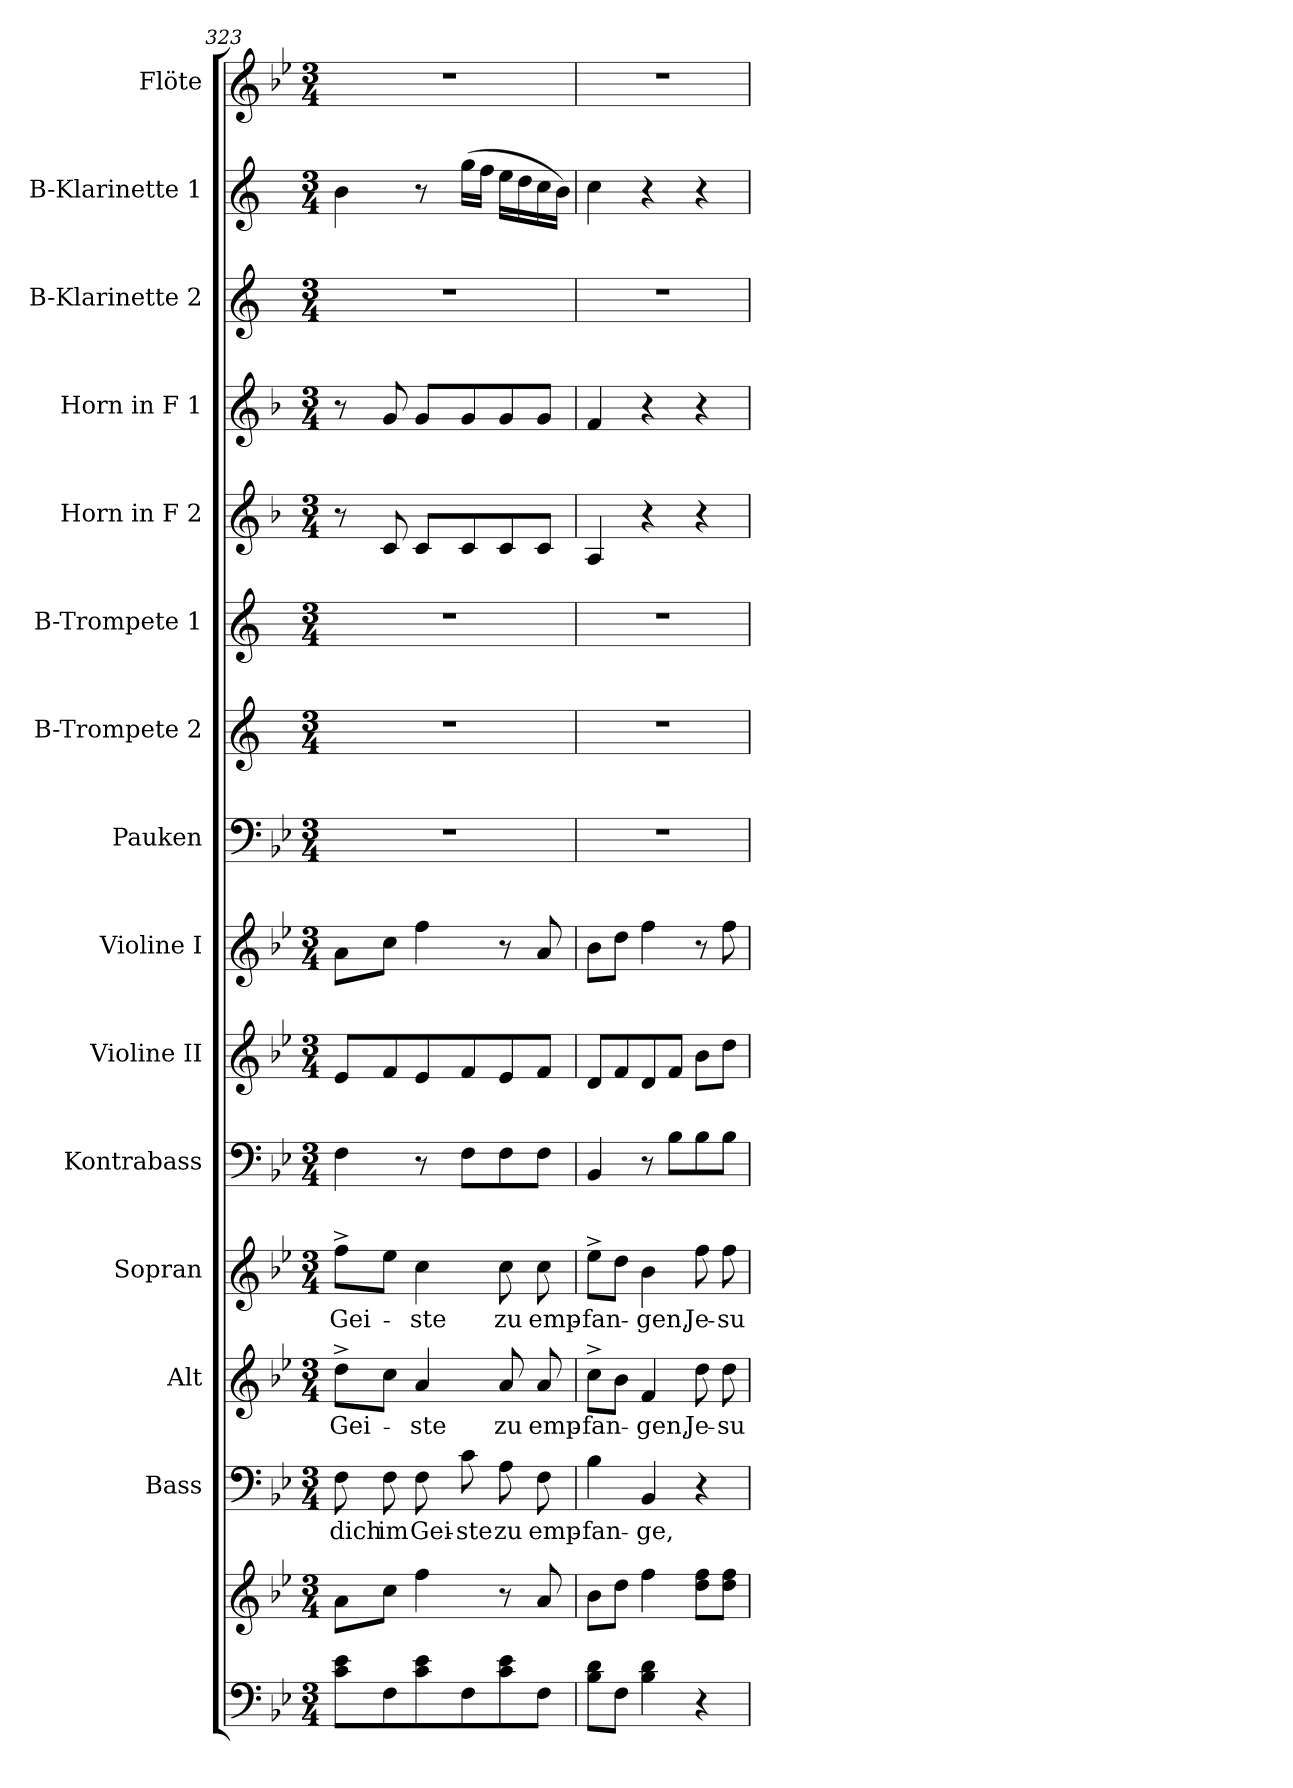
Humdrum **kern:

**kern	**kern	**kern	**text	**kern	**text	**kern	**text	**kern	**kern	**kern	**kern	**kern	**kern	**kern	**kern	**kern	**kern	**kern
*part15	*part15	*part14	*part14	*part13	*part13	*part12	*part12	*part11	*part10	*part9	*part8	*part7	*part6	*part5	*part4	*part3	*part2	*part1
*staff16	*staff15	*staff14	*staff14	*staff13	*staff13	*staff12	*staff12	*staff11	*staff10	*staff9	*staff8	*staff7	*staff6	*staff5	*staff4	*staff3	*staff2	*staff1
*	*	*I"Bass	*	*I"Alt	*	*I"Sopran	*	*I"Kontrabass	*I"Violine II	*I"Violine I	*I"Pauken	*I"B-Trompete 2	*I"B-Trompete 1	*I"Horn in F 2	*I"Horn in F 1	*I"B-Klarinette 2	*I"B-Klarinette 1	*I"Flöte
*	*	*I'B.	*	*I'A.	*	*I'S.	*	*I'Kb.	*I'Vl. II	*I'Vl. I	*I'Pk.	*I'B Trp. 2	*I'B Trp. 1	*	*	*I'B Kl. 2	*I'B Kl. 1	*I'Fl.
*clefF4	*clefG2	*clefF4	*	*clefG2	*	*clefG2	*	*clefF4	*clefG2	*clefG2	*clefF4	*clefG2	*clefG2	*clefG2	*clefG2	*clefG2	*clefG2	*clefG2
*	*	*	*	*	*	*	*	*ITrd7c12	*	*	*	*ITrd1c2	*ITrd1c2	*ITrd4c7	*ITrd4c7	*ITrd1c2	*ITrd1c2	*
*k[b-e-]	*k[b-e-]	*k[b-e-]	*	*k[b-e-]	*	*k[b-e-]	*	*k[b-e-]	*k[b-e-]	*k[b-e-]	*k[b-e-]	*k[b-e-]	*k[b-e-]	*k[b-e-]	*k[b-e-]	*k[b-e-]	*k[b-e-]	*k[b-e-]
*B-:	*B-:	*B-:	*	*B-:	*	*B-:	*	*B-:	*B-:	*B-:	*B-:	*B-:	*B-:	*B-:	*B-:	*B-:	*B-:	*B-:
*M3/4	*M3/4	*M3/4	*	*M3/4	*	*M3/4	*	*M3/4	*M3/4	*M3/4	*M3/4	*M3/4	*M3/4	*M3/4	*M3/4	*M3/4	*M3/4	*M3/4
=323	=323	=323	=323	=323	=323	=323	=323	=323	=323	=323	=323	=323	=323	=323	=323	=323	=323	=323
!	!	!	!LO:LY:b	!	!LO:LY:b	!	!LO:LY:b	!	!	!	!	!	!	!	!	!	!	!
8c\ 8e-\L	8a\L	8F\	dich	8dd^>\L	Gei-	8ff^>\L	Gei-	4FF\	8e-/L	8a\L	2.r	2.r	2.r	8r	8r	2.r	4a\	2.r
!	!	!	!LO:LY:b	!	!	!	!	!	!	!	!	!	!	!	!	!	!	!
8F\	8cc\J	8F\	im	8cc\J	.	8ee-\J	.	.	8f/	8cc\J	.	.	.	8F/	8c/	.	.	.
!	!	!	!LO:LY:b	!	!LO:LY:b	!	!LO:LY:b	!	!	!	!	!	!	!	!	!	!	!
8c\ 8e-\	4ff\	8F\	Gei-	4a/	-ste	4cc\	-ste	8r	8e-/	4ff\	.	.	.	8F/L	8c/L	.	8r	.
!	!	!	!LO:LY:b	!	!	!	!	!	!	!	!	!	!	!	!	!	!	!
8F\	.	8c\	-ste	.	.	.	.	8FF\L	8f/	.	.	.	.	8F/	8c/	.	(>16ff\LL	.
.	.	.	.	.	.	.	.	.	.	.	.	.	.	.	.	.	16ee-\JJ	.
!	!	!	!LO:LY:b	!	!LO:LY:b	!	!LO:LY:b	!	!	!	!	!	!	!	!	!	!	!
8c\ 8e-\	8r	8A\	zu	8a/	zu	8cc\	zu	8FF\	8e-/	8r	.	.	.	8F/	8c/	.	16dd\LL	.
.	.	.	.	.	.	.	.	.	.	.	.	.	.	.	.	.	16cc\	.
!	!	!	!LO:LY:b	!	!LO:LY:b	!	!LO:LY:b	!	!	!	!	!	!	!	!	!	!	!
8F\J	8a/	8F\	emp-	8a/	emp-	8cc\	emp-	8FF\J	8f/J	8a/	.	.	.	8F/J	8c/J	.	16b-\	.
.	.	.	.	.	.	.	.	.	.	.	.	.	.	.	.	.	16a\JJ)	.
!!LO:PB:g=z
=324	=324	=324	=324	=324	=324	=324	=324	=324	=324	=324	=324	=324	=324	=324	=324	=324	=324	=324
!	!	!	!LO:LY:b	!	!LO:LY:b	!	!LO:LY:b	!	!	!	!	!	!	!	!	!	!	!
8B-\ 8d\L	8b-\L	4B-\	-fan-	8cc^>\L	-fan-	8ee-^>\L	-fan-	4BBB-/	8d/L	8b-\L	2.r	2.r	2.r	4D/	4B-/	2.r	4b-\	2.r
8F\J	8dd\J	.	.	8b-\J	.	8dd\J	.	.	8f/	8dd\J	.	.	.	.	.	.	.	.
!	!	!	!LO:LY:b	!	!LO:LY:b	!	!LO:LY:b	!	!	!	!	!	!	!	!	!	!	!
4B-\ 4d\	4ff\	4BB-/	-ge,	4f/	-gen,	4b-\	-gen,	8r	8d/	4ff\	.	.	.	4r	4r	.	4r	.
.	.	.	.	.	.	.	.	8BB-\L	8f/J	.	.	.	.	.	.	.	.	.
!	!	!	!	!	!LO:LY:b	!	!LO:LY:b	!	!	!	!	!	!	!	!	!	!	!
4r	8dd\ 8ff\L	4r	.	8dd\	Je-	8ff\	Je-	8BB-\	8b-\L	8r	.	.	.	4r	4r	.	4r	.
!	!	!	!	!	!LO:LY:b	!	!LO:LY:b	!	!	!	!	!	!	!	!	!	!	!
.	8dd\ 8ff\J	.	.	8dd\	-su	8ff\	-su	8BB-\J	8dd\J	8ff\	.	.	.	.	.	.	.	.
=	=	=	=	=	=	=	=	=	=	=	=	=	=	=	=	=	=	=
*-	*-	*-	*-	*-	*-	*-	*-	*-	*-	*-	*-	*-	*-	*-	*-	*-	*-	*-
